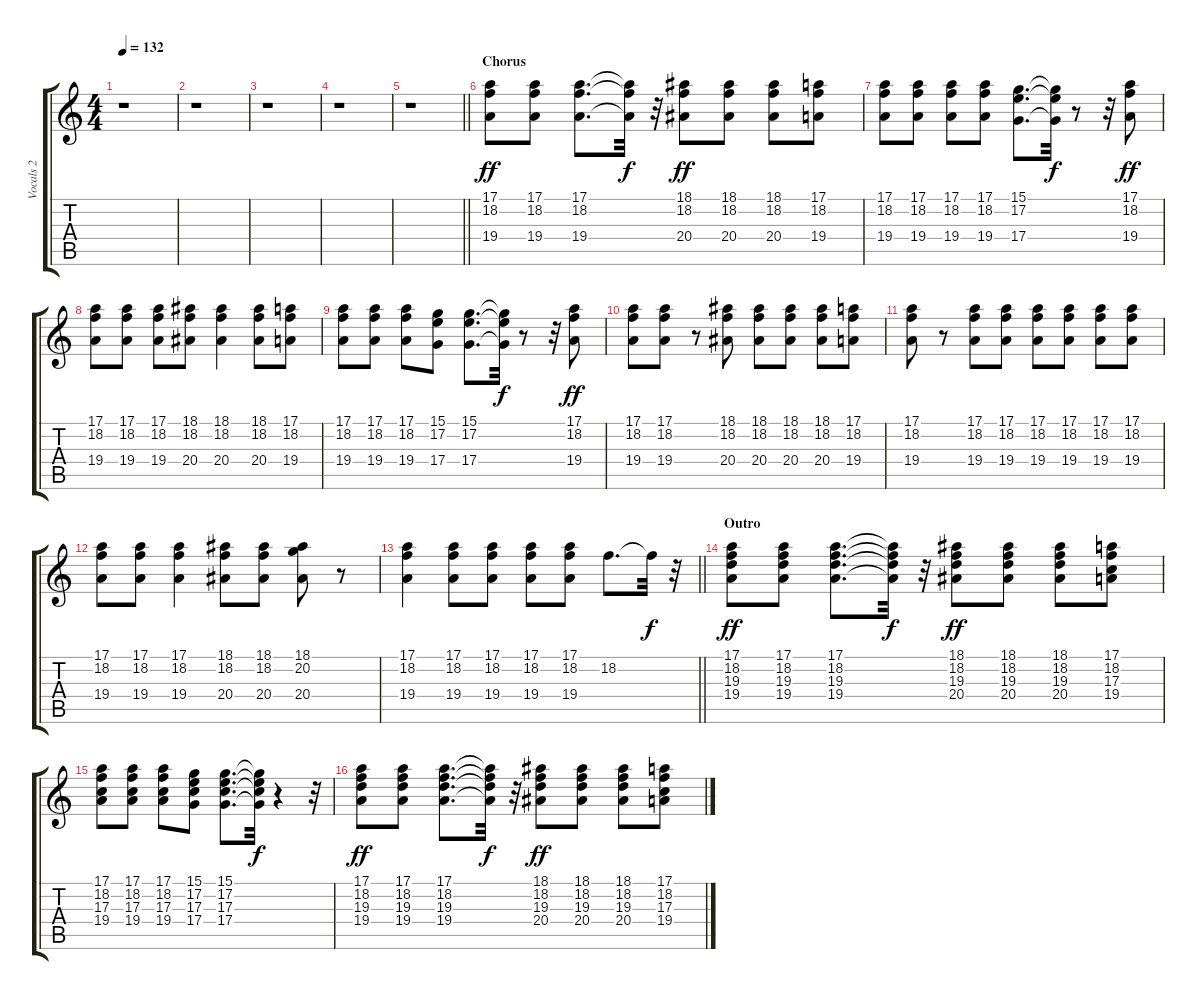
\track ("Vocals 2" "Vocals 2") {instrument choiraahs}
\staff {score tabs}
\tuning (E4 B3 G3 D3 A2 E2) {hide}
\ts (4 4)
\tempo 132
\clef g2
\ks c
r.1{dy f} |
r.1 |
r.1 |
r.1 |
\barLineRight lightlight
r.1 |
\section ("" "Chorus")
(17.1 18.2 19.4).8{dy ff} (17.1 18.2 19.4).8 (17.1 18.2 19.4).8{d} (17.1{t} 18.2{t} 19.4{t}).32{dy f} r.32 (18.1 18.2 20.4).8{dy ff} (18.1 18.2 20.4).8 (18.1 18.2 20.4).8 (17.1 18.2 19.4).8 |
(17.1 18.2 19.4).8 (17.1 18.2 19.4).8 (17.1 18.2 19.4).8 (17.1 18.2 19.4).8 (15.1 17.2 17.4).8{d} (15.1{t} 17.2{t} 17.4{t}).32{dy f} r.8 r.32 (17.1 18.2 19.4).8{dy ff} |
(17.1 18.2 19.4).8 (17.1 18.2 19.4).8 (17.1 18.2 19.4).8 (18.1 18.2 20.4).8 (18.1 18.2 20.4).4 (18.1 18.2 20.4).8 (17.1 18.2 19.4).8 |
(17.1 18.2 19.4).8 (17.1 18.2 19.4).8 (17.1 18.2 19.4).8 (15.1 17.2 17.4).8 (15.1 17.2 17.4).8{d} (15.1{t} 17.2{t} 17.4{t}).32{dy f} r.8 r.32 (17.1 18.2 19.4).8{dy ff} |
(17.1 18.2 19.4).8 (17.1 18.2 19.4).8 r.8 (18.1 18.2 20.4).8 (18.1 18.2 20.4).8 (18.1 18.2 20.4).8 (18.1 18.2 20.4).8 (17.1 18.2 19.4).8 |
(17.1 18.2 19.4).8 r.8 (17.1 18.2 19.4).8 (17.1 18.2 19.4).8 (17.1 18.2 19.4).8 (17.1 18.2 19.4).8 (17.1 18.2 19.4).8 (17.1 18.2 19.4).8 |
(17.1 18.2 19.4).8 (17.1 18.2 19.4).8 (17.1 18.2 19.4).4 (18.1 18.2 20.4).8 (18.1 18.2 20.4).8 (18.1 20.2 20.4).8 r.8 |
\barLineRight lightlight
(17.1 18.2 19.4).4 (17.1 18.2 19.4).8 (17.1 18.2 19.4).8 (17.1 18.2 19.4).8 (17.1 18.2 19.4).8 18.2.8{d} 18.2{t}.32{dy f} r.32 |
\section ("" "Outro")
(17.1 18.2 19.3 19.4).8{dy ff} (17.1 18.2 19.3 19.4).8 (17.1 18.2 19.3 19.4).8{d} (17.1{t} 18.2{t} 19.3{t} 19.4{t}).32{dy f} r.32 (18.1 18.2 19.3 20.4).8{dy ff} (18.1 18.2 19.3 20.4).8 (18.1 18.2 19.3 20.4).8 (17.1 18.2 17.3 19.4).8 |
(17.1 18.2 17.3 19.4).8 (17.1 18.2 17.3 19.4).8 (17.1 18.2 17.3 19.4).8 (15.1 17.2 17.3 17.4).8 (15.1 17.2 17.3 17.4).8{d} (15.1{t} 17.2{t} 17.3{t} 17.4{t}).32{dy f} r.4 r.32 |
(17.1 18.2 19.3 19.4).8{dy ff} (17.1 18.2 19.3 19.4).8 (17.1 18.2 19.3 19.4).8{d} (17.1{t} 18.2{t} 19.3{t} 19.4{t}).32{dy f} r.32 (18.1 18.2 19.3 20.4).8{dy ff} (18.1 18.2 19.3 20.4).8 (18.1 18.2 19.3 20.4).8 (17.1 18.2 17.3 19.4).8
